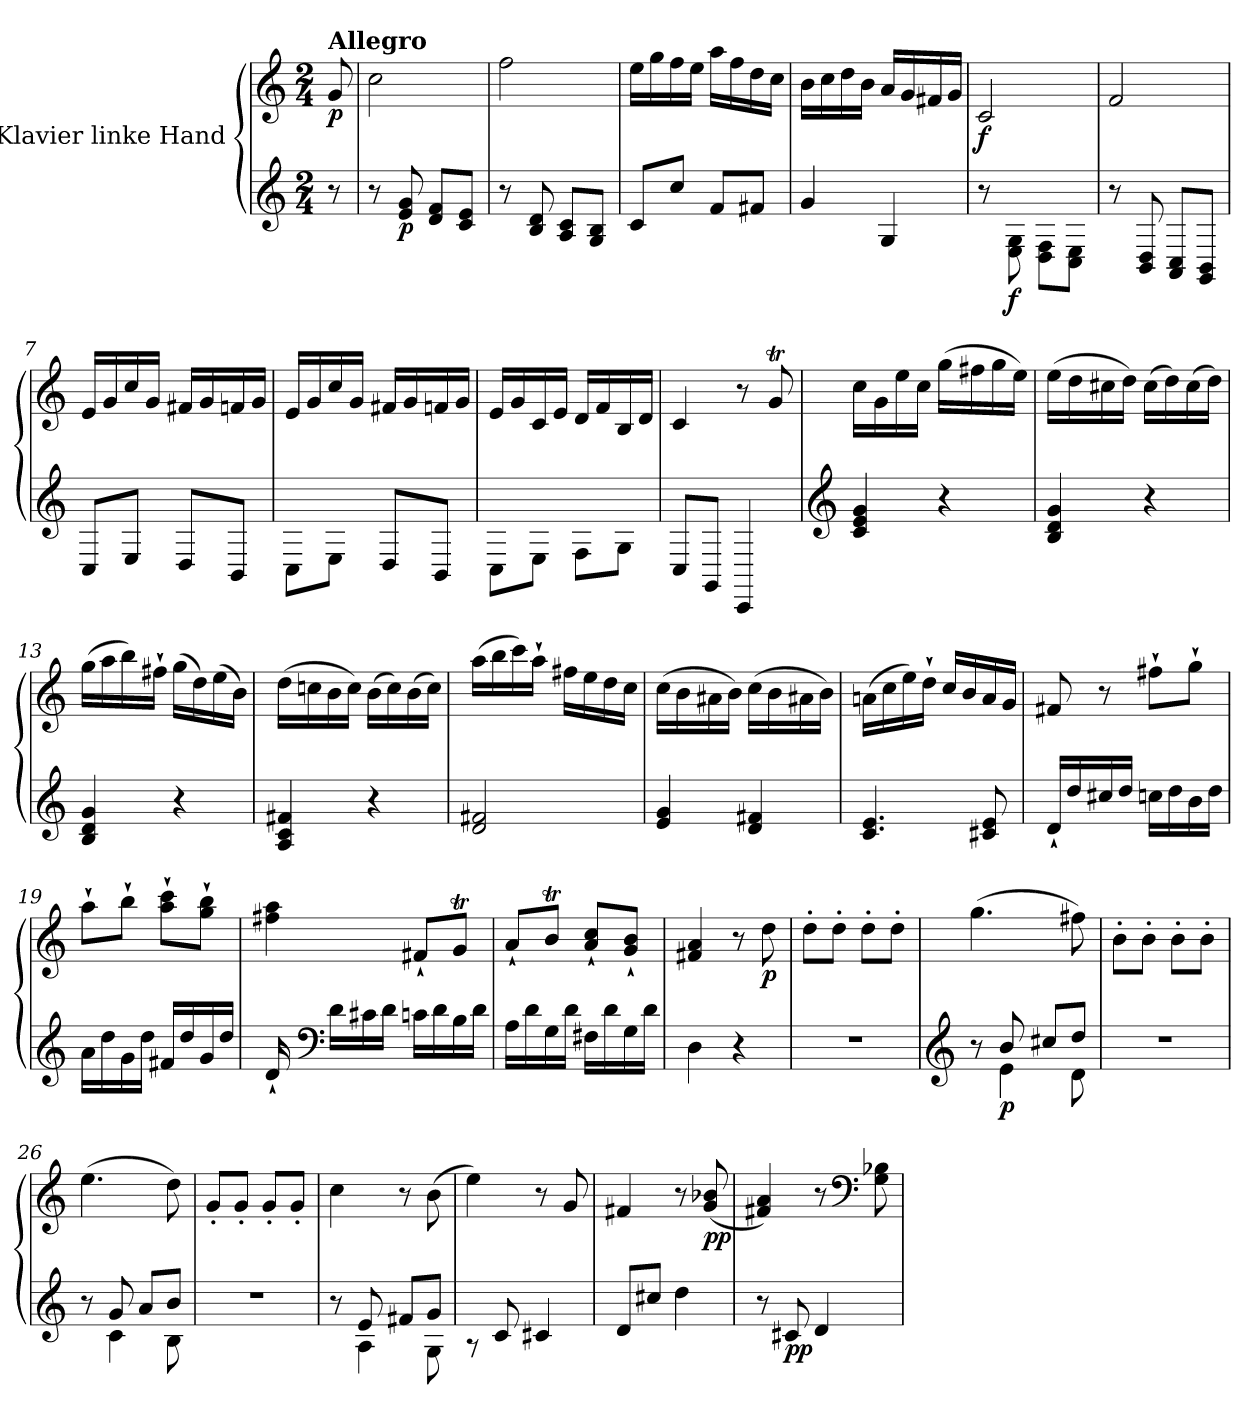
**kern	**kern	**dynam
*part1	*part1	*part1
*staff2	*staff1	*staff1/2
*I"Klavier linke Hand	*	*
*clefG2	*clefG2	*
*k[]	*k[]	*
*M2/4	*M2/4	*
=	=	=
!	!LO:TX:a:B:t=Allegro	!
!	!	!LO:DY:b
8r	8g/	p
=1	=1	=1
8r	2cc\	.
!	!	!LO:DY:b=2
8e/ 8g/	.	p
8d/ 8f/L	.	.
8c/ 8e/J	.	.
=2	=2	=2
8r	2ff\	.
8B/ 8d/	.	.
8A/ 8c/L	.	.
8G/ 8B/J	.	.
=3	=3	=3
8c/L	16ee\LL	.
.	16gg\	.
8cc/J	16ff\	.
.	16ee\JJ	.
8f/L	16aa\LL	.
.	16ff\	.
8f#X/J	16dd\	.
.	16cc\JJ	.
=4	=4	=4
4g/	16b\LL	.
.	16cc\	.
.	16dd\	.
.	16b\JJ	.
4G/	16a/LL	.
.	16g/	.
.	16f#X/	.
.	16g/JJ	.
=5	=5	=5
!	!	!LO:DY:b
8r	2c/	f
!	!	!LO:DY:b=2
8E\ 8G\	.	f
8D\ 8F\L	.	.
8C\ 8E\J	.	.
!!LO:LB:g=z
=6	=6	=6
8r	2f/	.
8BB/ 8D/	.	.
8AA/ 8C/L	.	.
8GG/ 8BB/J	.	.
=7	=7	=7
8C/L	16e/LL	.
.	16g/	.
8E/J	16cc/	.
.	16g/JJ	.
8D/L	16f#X/LL	.
.	16g/	.
8BB/J	16fn/	.
.	16g/JJ	.
=8	=8	=8
8C\L	16e/LL	.
.	16g/	.
8E\J	16cc/	.
.	16g/JJ	.
8D/L	16f#X/LL	.
.	16g/	.
8BB/J	16fn/	.
.	16g/JJ	.
=9	=9	=9
8C\L	16e/LL	.
.	16g/	.
8E\J	16c/	.
.	16e/JJ	.
8F\L	16d/LL	.
.	16f/	.
8G\J	16B/	.
.	16d/JJ	.
=10	=10	=10
8C/L	4c/	.
8GG/J	.	.
4CC/	8r	.
.	8gT/	.
=11	=11	=11
*clefG2	*	*
4c/ 4e/ 4g/	16cc\LL	.
.	16g\	.
.	16ee\	.
.	16cc\JJ	.
4r	(>16gg\LL	.
.	16ff#X\	.
.	16gg\	.
.	16ee\JJ)	.
!!LO:LB:g=z
=12	=12	=12
4B/ 4d/ 4g/	(>16ee\LL	.
.	16dd\	.
.	16cc#X\	.
.	16dd\JJ)	.
4r	(>16cc#\LL	.
.	16dd\)	.
.	(>16cc#\	.
.	16dd\JJ)	.
=13	=13	=13
4B/ 4d/ 4g/	(>16gg\LL	.
.	16aa\	.
.	16bb\)	.
.	16ff#X`\JJ	.
4r	(>16gg\LL	.
.	16dd\)	.
.	(>16ee\	.
.	16b\JJ)	.
=14	=14	=14
4A/ 4c/ 4f#X/	(>16dd\LL	.
.	16ccn\	.
.	16b\	.
.	16cc\JJ)	.
4r	(>16b\LL	.
.	16cc\)	.
.	(>16b\	.
.	16cc\JJ)	.
=15	=15	=15
2d/ 2f#X/	(>16aa\LL	.
.	16bb\	.
.	16ccc\)	.
.	16aa`\JJ	.
.	16ff#X\LL	.
.	16ee\	.
.	16dd\	.
.	16cc\JJ	.
=16	=16	=16
4e/ 4g/	(>16cc\LL	.
.	16b\	.
.	16a#X\	.
.	16b\JJ)	.
4d/ 4f#X/	(>16cc\LL	.
.	16b\	.
.	16a#X\	.
.	16b\JJ)	.
=17	=17	=17
4.c/ 4.e/	(>16an\LL	.
.	16cc\	.
.	16ee\)	.
.	16dd`\JJ	.
.	16cc/LL	.
.	16b/	.
8c#X/ 8e/	16a/	.
.	16g/JJ	.
!!LO:LB:g=z
=18	=18	=18
16d`/LL	8f#X/	.
16dd/	.	.
16cc#X/	8r	.
16dd/JJ	.	.
16ccn\LL	8ff#X`\L	.
16dd\	.	.
16b\	8gg`\J	.
16dd\JJ	.	.
=19	=19	=19
16a\LL	8aa`\L	.
16dd\	.	.
16g\	8bb`\J	.
16dd\JJ	.	.
16f#X/LL	8aa\` 8ccc\`L	.
16dd/	.	.
16g/	8gg\` 8bb\`J	.
16dd/JJ	.	.
=20	=20	=20
16d`/	4ff#X\ 4aa\	.
*clefF4	*	*
16d\LL	.	.
16c#X\	.	.
16d\JJ	.	.
16cn\LL	8f#X`/L	.
16d\	.	.
16B\	8gT/J	.
16d\JJ	.	.
=21	=21	=21
16A\LL	8a`/L	.
16d\	.	.
16G\	8bt/J	.
16d\JJ	.	.
16F#X\LL	8a/` 8cc/`L	.
16d\	.	.
16G\	8g/` 8b/`J	.
16d\JJ	.	.
=22	=22	=22
4D\	4f#X/ 4a/	.
4r	8r	.
!	!	!LO:DY:b
.	8dd\	p
=23	=23	=23
2r	8dd'\L	.
.	8dd'\J	.
.	8dd'\L	.
.	8dd'\J	.
!!LO:LB:g=z
=24	=24	=24
*clefG2	*	*
*^	*	*
8r	8ryy	(>4.gg\	.
!	!	!	!LO:DY:b=2
8b/	4e\	.	p
8cc#X/L	.	.	.
8dd/J	8d\	8ff#X\)	.
*v	*v	*	*
=25	=25	=25
2r	8b'\L	.
.	8b'\J	.
.	8b'\L	.
.	8b'\J	.
=26	=26	=26
*^	*	*
8r	8ryy	(>4.ee\	.
8g/	4c\	.	.
8a/L	.	.	.
8b/J	8B\	8dd\)	.
*v	*v	*	*
=27	=27	=27
2r	8g'/L	.
.	8g'/J	.
.	8g'/L	.
.	8g'/J	.
=28	=28	=28
*^	*	*
8r	8ryy	4cc\	.
8e/	4A\	.	.
8f#X/L	.	8r	.
8g/J	8G\	(>8b\	.
=29	=29	=29	=29
2ryy	8r	4ee\)	.
.	8c/	.	.
.	4c#X/	8r	.
.	.	8g/	.
*v	*v	*	*
!!LO:PB:g=z
=30	=30	=30
8d/L	4f#X/	.
8cc#X/J	.	.
4dd\	8r	.
!	!	!LO:DY:b
.	(<8g/ 8b-X/	pp
=31	=31	=31
8r	4f#X/ 4a/)	.
!	!	!LO:DY:b=2
8c#X/	.	pp
4d/	8r	.
*	*clefF4	*
.	8G\ 8B-X\	.
=	=	=
*-	*-	*-
